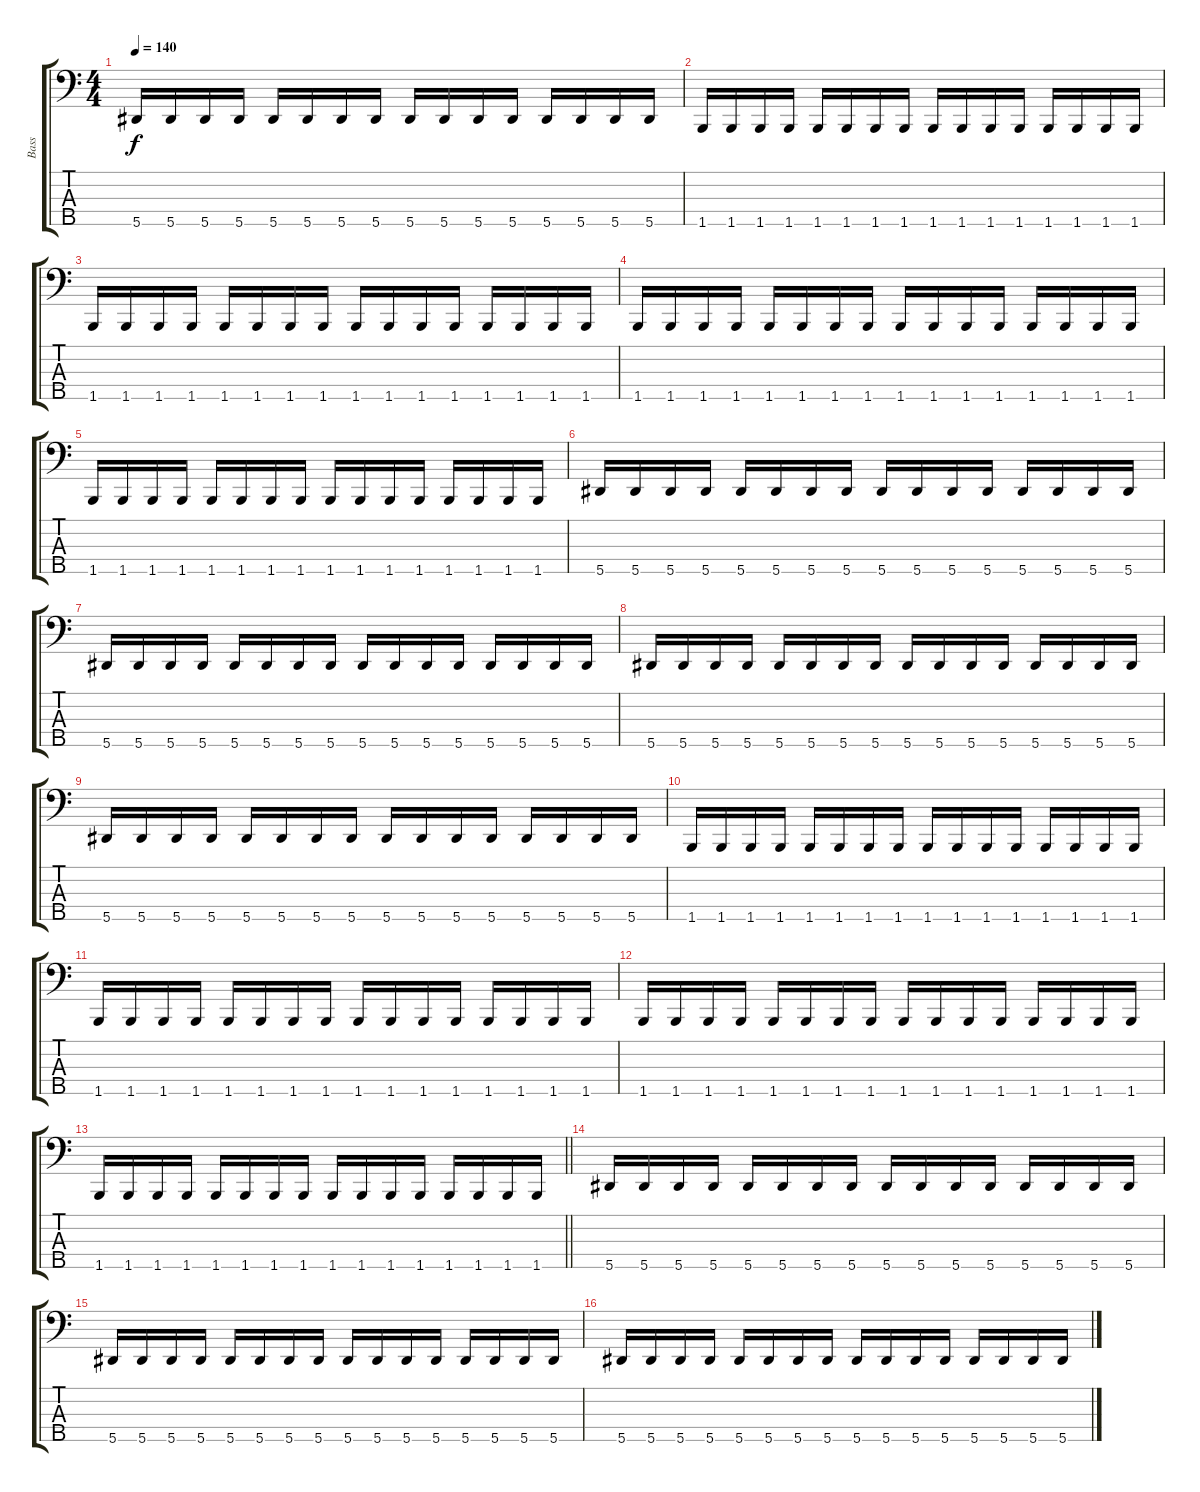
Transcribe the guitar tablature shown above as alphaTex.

\track ("Bass" "Bass") {instrument electricbasspick}
\staff {score tabs}
\tuning (F2 Eb2 Bb1 F1 Bb0) {hide}
\ts (4 4)
\tempo 140
\clef f4
\ks c
5.5.16{dy f} 5.5.16 5.5.16 5.5.16 5.5.16 5.5.16 5.5.16 5.5.16 5.5.16 5.5.16 5.5.16 5.5.16 5.5.16 5.5.16 5.5.16 5.5.16 |
1.5.16 1.5.16 1.5.16 1.5.16 1.5.16 1.5.16 1.5.16 1.5.16 1.5.16 1.5.16 1.5.16 1.5.16 1.5.16 1.5.16 1.5.16 1.5.16 |
1.5.16 1.5.16 1.5.16 1.5.16 1.5.16 1.5.16 1.5.16 1.5.16 1.5.16 1.5.16 1.5.16 1.5.16 1.5.16 1.5.16 1.5.16 1.5.16 |
1.5.16 1.5.16 1.5.16 1.5.16 1.5.16 1.5.16 1.5.16 1.5.16 1.5.16 1.5.16 1.5.16 1.5.16 1.5.16 1.5.16 1.5.16 1.5.16 |
1.5.16 1.5.16 1.5.16 1.5.16 1.5.16 1.5.16 1.5.16 1.5.16 1.5.16 1.5.16 1.5.16 1.5.16 1.5.16 1.5.16 1.5.16 1.5.16 |
5.5.16 5.5.16 5.5.16 5.5.16 5.5.16 5.5.16 5.5.16 5.5.16 5.5.16 5.5.16 5.5.16 5.5.16 5.5.16 5.5.16 5.5.16 5.5.16 |
5.5.16 5.5.16 5.5.16 5.5.16 5.5.16 5.5.16 5.5.16 5.5.16 5.5.16 5.5.16 5.5.16 5.5.16 5.5.16 5.5.16 5.5.16 5.5.16 |
5.5.16 5.5.16 5.5.16 5.5.16 5.5.16 5.5.16 5.5.16 5.5.16 5.5.16 5.5.16 5.5.16 5.5.16 5.5.16 5.5.16 5.5.16 5.5.16 |
5.5.16 5.5.16 5.5.16 5.5.16 5.5.16 5.5.16 5.5.16 5.5.16 5.5.16 5.5.16 5.5.16 5.5.16 5.5.16 5.5.16 5.5.16 5.5.16 |
1.5.16 1.5.16 1.5.16 1.5.16 1.5.16 1.5.16 1.5.16 1.5.16 1.5.16 1.5.16 1.5.16 1.5.16 1.5.16 1.5.16 1.5.16 1.5.16 |
1.5.16 1.5.16 1.5.16 1.5.16 1.5.16 1.5.16 1.5.16 1.5.16 1.5.16 1.5.16 1.5.16 1.5.16 1.5.16 1.5.16 1.5.16 1.5.16 |
1.5.16 1.5.16 1.5.16 1.5.16 1.5.16 1.5.16 1.5.16 1.5.16 1.5.16 1.5.16 1.5.16 1.5.16 1.5.16 1.5.16 1.5.16 1.5.16 |
\barLineRight lightlight
1.5.16 1.5.16 1.5.16 1.5.16 1.5.16 1.5.16 1.5.16 1.5.16 1.5.16 1.5.16 1.5.16 1.5.16 1.5.16 1.5.16 1.5.16 1.5.16 |
5.5.16 5.5.16 5.5.16 5.5.16 5.5.16 5.5.16 5.5.16 5.5.16 5.5.16 5.5.16 5.5.16 5.5.16 5.5.16 5.5.16 5.5.16 5.5.16 |
5.5.16 5.5.16 5.5.16 5.5.16 5.5.16 5.5.16 5.5.16 5.5.16 5.5.16 5.5.16 5.5.16 5.5.16 5.5.16 5.5.16 5.5.16 5.5.16 |
5.5.16 5.5.16 5.5.16 5.5.16 5.5.16 5.5.16 5.5.16 5.5.16 5.5.16 5.5.16 5.5.16 5.5.16 5.5.16 5.5.16 5.5.16 5.5.16
